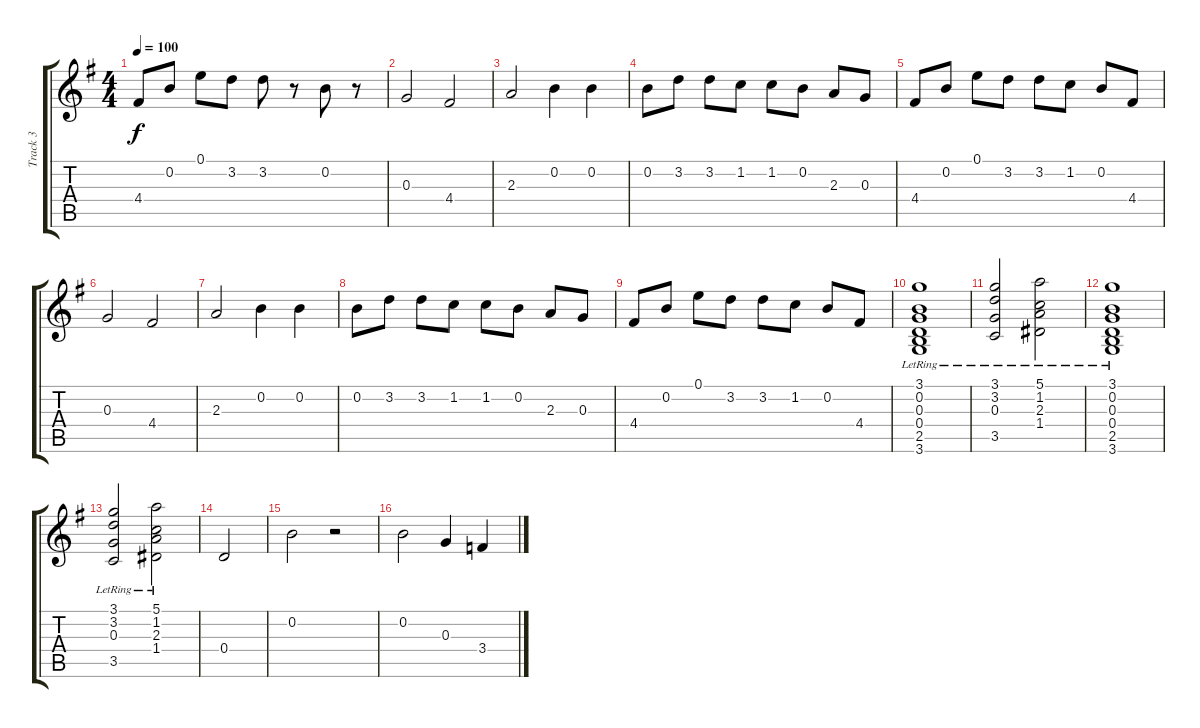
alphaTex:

\track ("Track 3" "Track 3") {instrument acousticguitarnylon}
\staff {score tabs}
\tuning (E4 B3 G3 D3 A2 E2) {hide}
\ts (4 4)
\tempo 100
\clef g2
\ks g
4.4.8{dy f} 0.2.8 0.1.8 3.2.8 3.2.8 r.8 0.2.8 r.8 |
0.3.2 4.4.2 |
2.3.2 0.2.4 0.2.4 |
0.2.8 3.2.8 3.2.8 1.2.8 1.2.8 0.2.8 2.3.8 0.3.8 |
4.4.8 0.2.8 0.1.8 3.2.8 3.2.8 1.2.8 0.2.8 4.4.8 |
0.3.2 4.4.2 |
2.3.2 0.2.4 0.2.4 |
0.2.8 3.2.8 3.2.8 1.2.8 1.2.8 0.2.8 2.3.8 0.3.8 |
4.4.8 0.2.8 0.1.8 3.2.8 3.2.8 1.2.8 0.2.8 4.4.8 |
(3.1{lr} 0.2{lr} 0.3{lr} 0.4{lr} 2.5{lr} 3.6).1 |
(3.1{lr} 3.2{lr} 0.3{lr} 3.5{lr}).2 (5.1{lr} 1.2{lr} 2.3{lr} 1.4{lr}).2 |
(3.1{lr} 0.2{lr} 0.3{lr} 0.4{lr} 2.5{lr} 3.6).1 |
(3.1{lr} 3.2{lr} 0.3{lr} 3.5{lr}).2 (5.1{lr} 1.2{lr} 2.3{lr} 1.4{lr}).2 |
0.4.2 |
0.2.2 r.2 |
0.2.2 0.3.4 3.4.4
